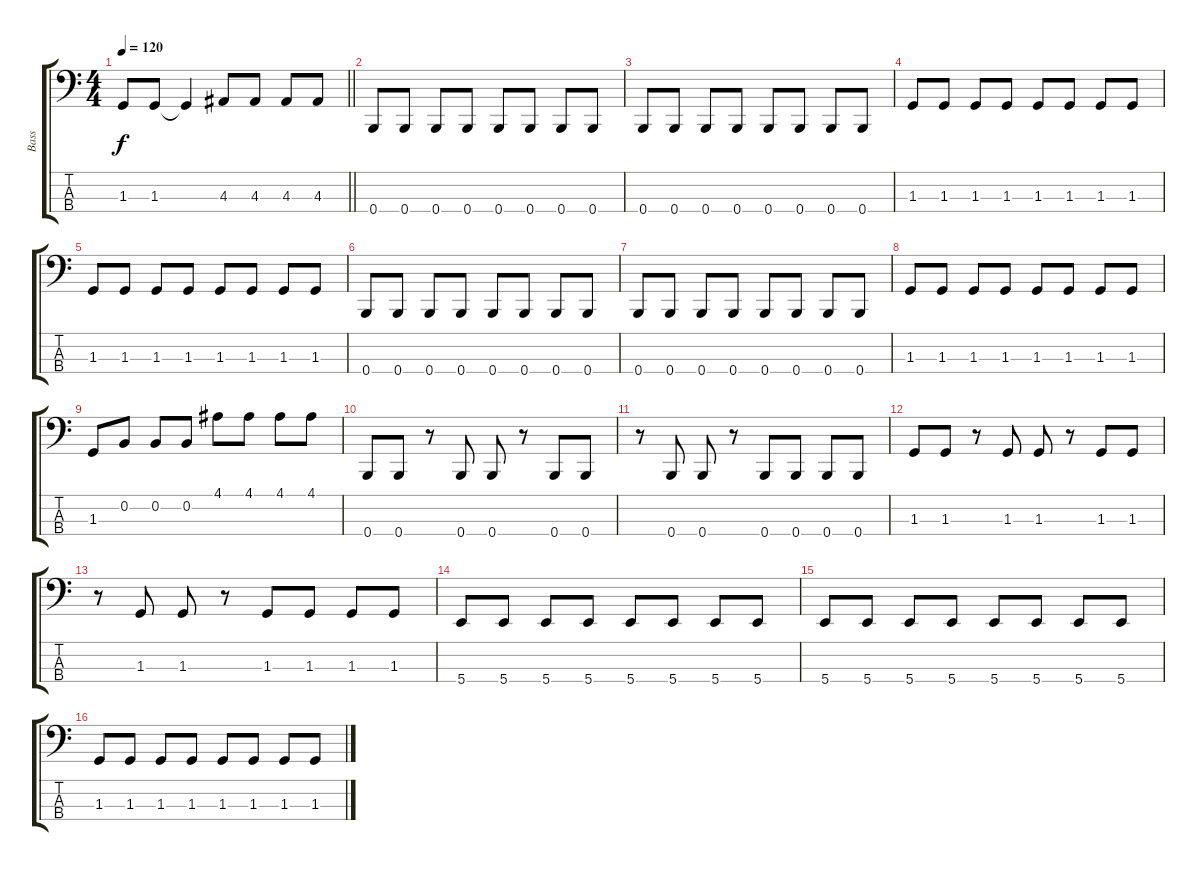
\track ("Bass" "Bass") {instrument electricbassfinger}
\staff {score tabs}
\tuning (Gb2 B1 Gb1 B0) {hide}
\ts (4 4)
\tempo 120
\clef f4
\barLineRight lightlight
\ks c
1.3{t}.8{dy f} 1.3.8 1.3{t}.4 4.3.8 4.3.8 4.3.8 4.3.8 |
0.4.8 0.4.8 0.4.8 0.4.8 0.4.8 0.4.8 0.4.8 0.4.8 |
0.4.8 0.4.8 0.4.8 0.4.8 0.4.8 0.4.8 0.4.8 0.4.8 |
1.3.8 1.3.8 1.3.8 1.3.8 1.3.8 1.3.8 1.3.8 1.3.8 |
1.3.8 1.3.8 1.3.8 1.3.8 1.3.8 1.3.8 1.3.8 1.3.8 |
0.4.8 0.4.8 0.4.8 0.4.8 0.4.8 0.4.8 0.4.8 0.4.8 |
0.4.8 0.4.8 0.4.8 0.4.8 0.4.8 0.4.8 0.4.8 0.4.8 |
1.3.8 1.3.8 1.3.8 1.3.8 1.3.8 1.3.8 1.3.8 1.3.8 |
1.3.8 0.2.8 0.2.8 0.2.8 4.1.8 4.1.8 4.1.8 4.1.8 |
0.4.8 0.4.8 r.8 0.4.8 0.4.8 r.8 0.4.8 0.4.8 |
r.8 0.4.8 0.4.8 r.8 0.4.8 0.4.8 0.4.8 0.4.8 |
1.3.8 1.3.8 r.8 1.3.8 1.3.8 r.8 1.3.8 1.3.8 |
r.8 1.3.8 1.3.8 r.8 1.3.8 1.3.8 1.3.8 1.3.8 |
5.4.8 5.4.8 5.4.8 5.4.8 5.4.8 5.4.8 5.4.8 5.4.8 |
5.4.8 5.4.8 5.4.8 5.4.8 5.4.8 5.4.8 5.4.8 5.4.8 |
1.3.8 1.3.8 1.3.8 1.3.8 1.3.8 1.3.8 1.3.8 1.3.8
